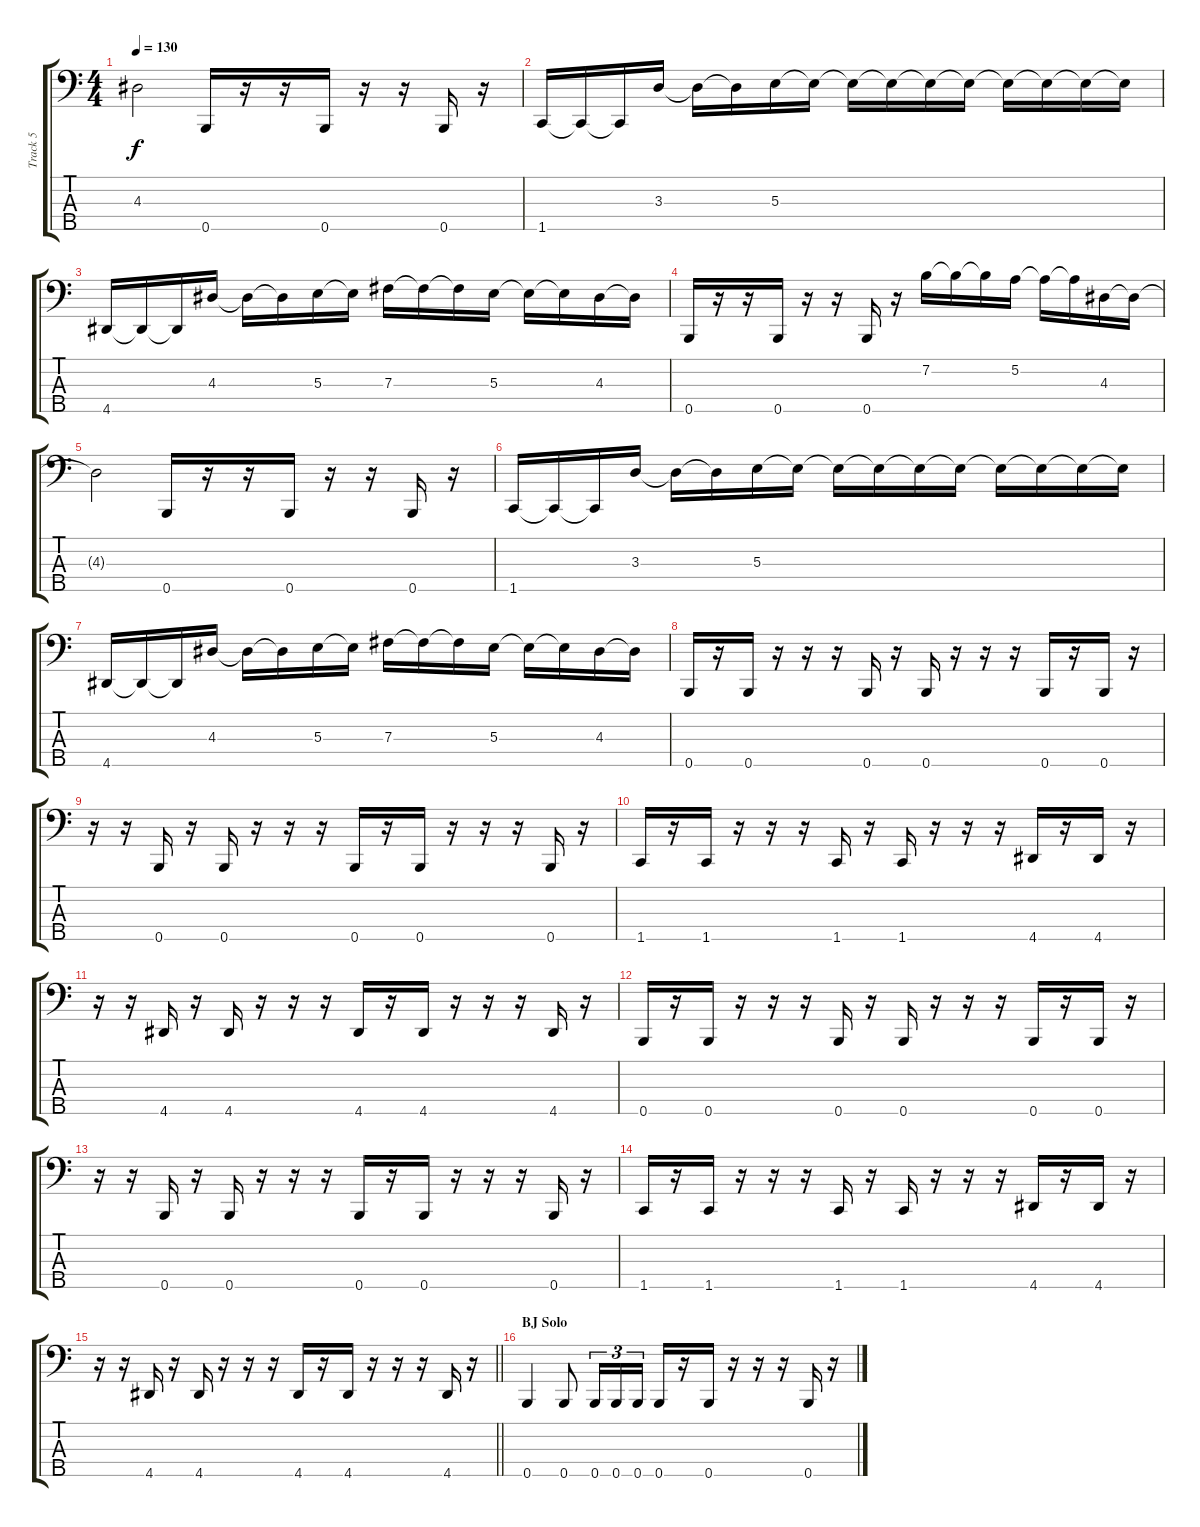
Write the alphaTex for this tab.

\track ("Track 5" "Track 5") {instrument electricbasspick bank 255}
\staff {score tabs}
\tuning (A2 E2 B1 Gb1 B0) {hide}
\ts (4 4)
\tempo 130
\clef f4
\ks c
4.3{t}.2{dy f} 0.5.16 r.16 r.16 0.5.16 r.16 r.16 0.5.16 r.16 |
1.5.16 1.5{t}.16 1.5{t}.16 3.3.16 3.3{t}.16 3.3{t}.16 5.3.16 5.3{t}.16 5.3{t}.16 5.3{t}.16 5.3{t}.16 5.3{t}.16 5.3{t}.16 5.3{t}.16 5.3{t}.16 5.3{t}.16 |
4.5.16 4.5{t}.16 4.5{t}.16 4.3.16 4.3{t}.16 4.3{t}.16 5.3.16 5.3{t}.16 7.3.16 7.3{t}.16 7.3{t}.16 5.3.16 5.3{t}.16 5.3{t}.16 4.3.16 4.3{t}.16 |
0.5.16 r.16 r.16 0.5.16 r.16 r.16 0.5.16 r.16 7.2.16 7.2{t}.16 7.2{t}.16 5.2.16 5.2{t}.16 5.2{t}.16 4.3.16 4.3{t}.16 |
4.3{t}.2 0.5.16 r.16 r.16 0.5.16 r.16 r.16 0.5.16 r.16 |
1.5.16 1.5{t}.16 1.5{t}.16 3.3.16 3.3{t}.16 3.3{t}.16 5.3.16 5.3{t}.16 5.3{t}.16 5.3{t}.16 5.3{t}.16 5.3{t}.16 5.3{t}.16 5.3{t}.16 5.3{t}.16 5.3{t}.16 |
4.5.16 4.5{t}.16 4.5{t}.16 4.3.16 4.3{t}.16 4.3{t}.16 5.3.16 5.3{t}.16 7.3.16 7.3{t}.16 7.3{t}.16 5.3.16 5.3{t}.16 5.3{t}.16 4.3.16 4.3{t}.16 |
0.5.16 r.16 0.5.16 r.16 r.16 r.16 0.5.16 r.16 0.5.16 r.16 r.16 r.16 0.5.16 r.16 0.5.16 r.16 |
r.16 r.16 0.5.16 r.16 0.5.16 r.16 r.16 r.16 0.5.16 r.16 0.5.16 r.16 r.16 r.16 0.5.16 r.16 |
1.5.16 r.16 1.5.16 r.16 r.16 r.16 1.5.16 r.16 1.5.16 r.16 r.16 r.16 4.5.16 r.16 4.5.16 r.16 |
r.16 r.16 4.5.16 r.16 4.5.16 r.16 r.16 r.16 4.5.16 r.16 4.5.16 r.16 r.16 r.16 4.5.16 r.16 |
0.5.16 r.16 0.5.16 r.16 r.16 r.16 0.5.16 r.16 0.5.16 r.16 r.16 r.16 0.5.16 r.16 0.5.16 r.16 |
r.16 r.16 0.5.16 r.16 0.5.16 r.16 r.16 r.16 0.5.16 r.16 0.5.16 r.16 r.16 r.16 0.5.16 r.16 |
1.5.16 r.16 1.5.16 r.16 r.16 r.16 1.5.16 r.16 1.5.16 r.16 r.16 r.16 4.5.16 r.16 4.5.16 r.16 |
\barLineRight lightlight
r.16 r.16 4.5.16 r.16 4.5.16 r.16 r.16 r.16 4.5.16 r.16 4.5.16 r.16 r.16 r.16 4.5.16 r.16 |
\section ("" "BJ Solo")
0.5.4 0.5.8 0.5.16{tu (3 2)} 0.5.16{tu (3 2)} 0.5.16{tu (3 2)} 0.5.16 r.16 0.5.16 r.16 r.16 r.16 0.5.16 r.16
